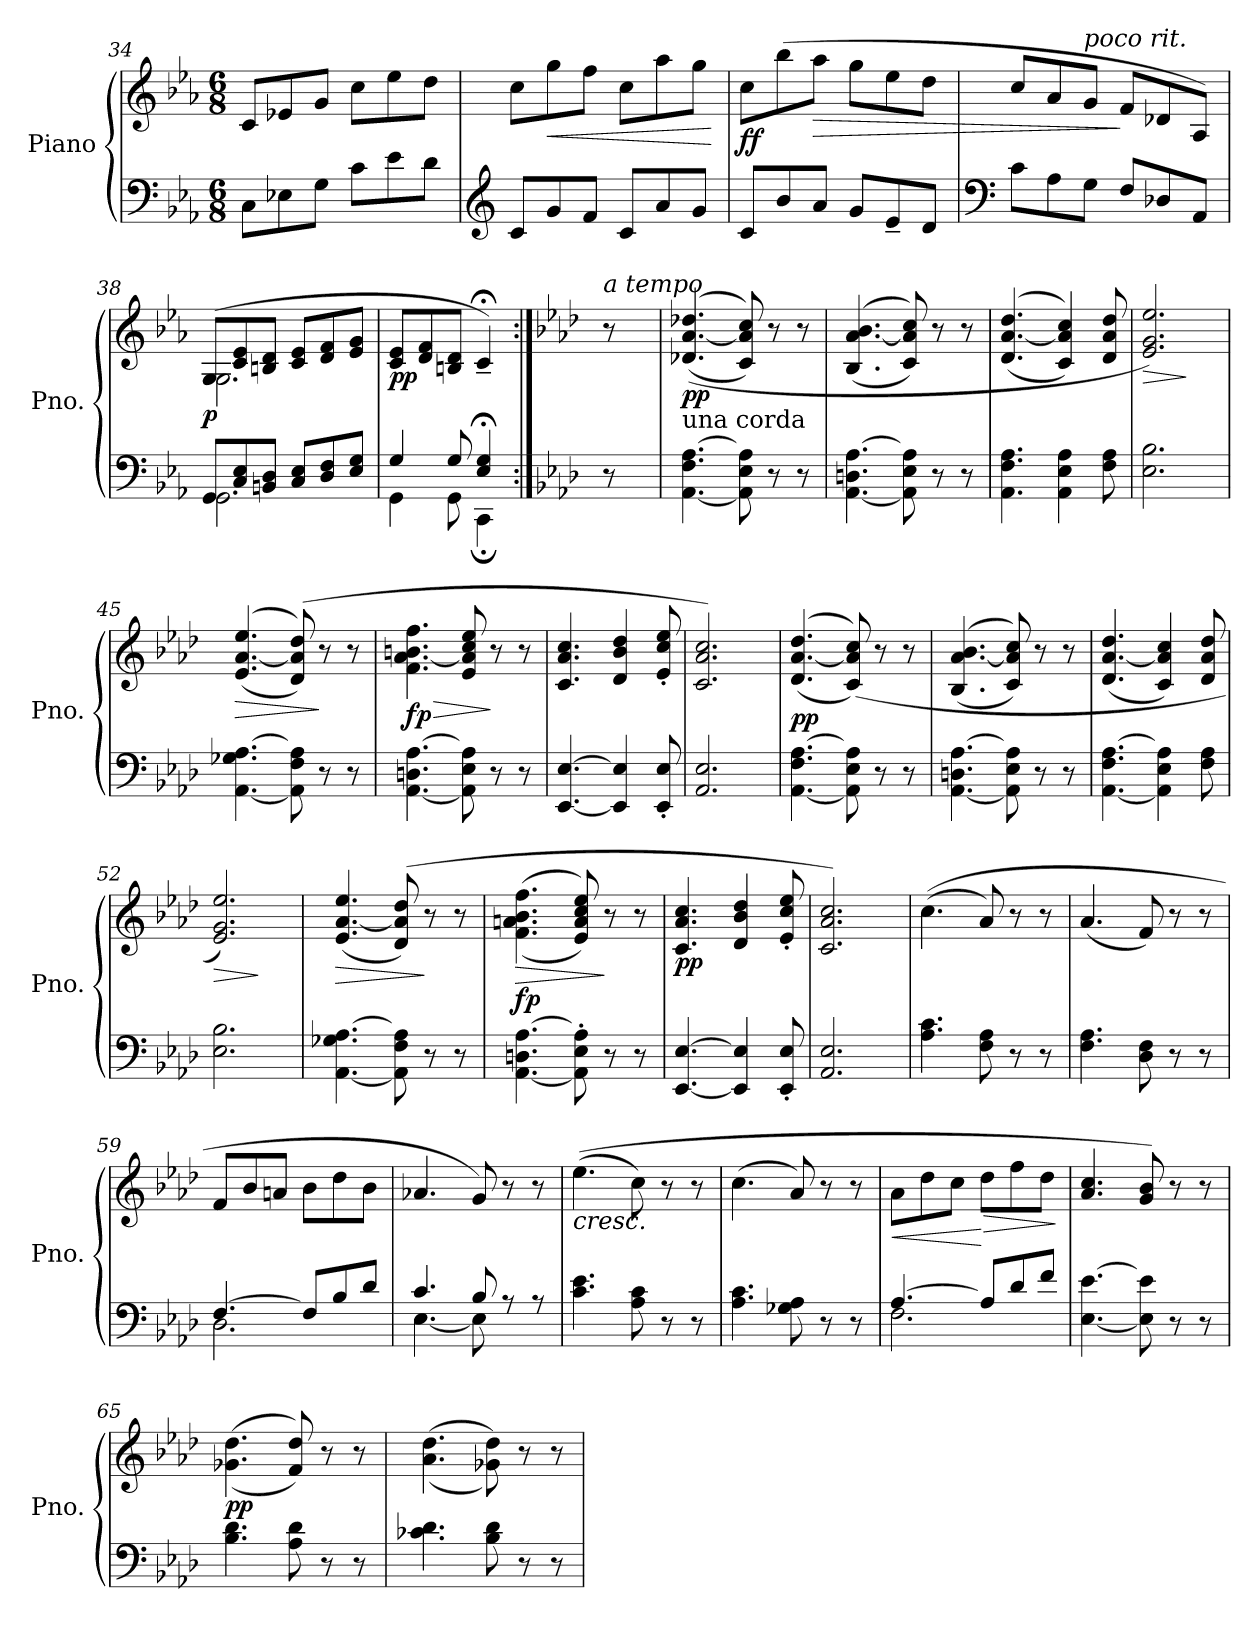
**kern	**kern	**dynam
*part1	*part1	*part1
*staff2	*staff1	*staff1/2
*I"Piano	*	*
*I'Pno.	*	*
*clefF4	*clefG2	*
*k[b-e-a-]	*k[b-e-a-]	*
*M6/8	*M6/8	*
=34	=34	=34
8C\L	8c/L	.
8E-X\	8e-X/	.
8G\J	8g/J	.
8c\L	8cc\L	.
8e-\	8ee-\	.
8d\J	8dd\J	.
!!LO:LB:g=z
=35	=35	=35
*clefG2	*	*
8c/L	8cc\L	.
!	!	!LO:HP:b
8g/	8gg\	<
8f/J	8ff\J	.
8c/L	8cc\L	.
8a-/	8aa-\	.
8g/J	8gg\J	.
.	.	[
=36	=36	=36
!	!	!LO:DY:b
8c/L	8cc\L	ff
8b-/	(>8bb-\	.
!	!	!LO:HP:b
8a-/J	8aa-\J	>
8g/L	8gg\L	.
8e-~/	8ee-\	.
8d/J	8dd\J	.
=37	=37	=37
*clefF4	*	*
8c\L	8cc/L	.
8A-\	8a-/	.
!	!LO:TX:a:i:t=poco rit.	!
8G\J	8g/J	.
8F/L	8f/L	]
8D-X/	8d-X/	.
8AA-/J	8A-/J)	.
=38	=38	=38
*^	*^	*
!	!	!	!	!LO:DY:b
8GG/L	2.GG\	(>8G/L	2.G\	p
8C/ 8E-/	.	8c/ 8e-/	.	.
8BBn/ 8D/J	.	8Bn/ 8d/J	.	.
8C/ 8E-/L	.	8c/ 8e-/L	.	.
8D/ 8F/	.	8d/ 8f/	.	.
8E-/ 8G/J	.	8e-/ 8g/J	.	.
*	*	*v	*v	*
=39	=39	=39	=39
!	!	!	!LO:DY:b
4G/	4GG\	8c/ 8e-/L	pp
.	.	8d/ 8f/	.
8G/	8GG\	8Bn/ 8d/J	.
4E-/;< 4G/;<	4CC;\	4c;<~/)	.
*v	*v	*	*
!!LO:LB:g=z
=40:|!	=40:|!	=40:|!
*k[b-e-a-d-]	*k[b-e-a-d-]	*
*^	*	*
!	!	!LO:TX:a:i:t=a tempo	!
*v	*v	*	*
8r	8r	.
=41	=41	=41
!	!LO:TX:b:t=una corda	!
!	!	!LO:DY:b
[4.AA-\ 4.F\ [4.A-\	(<(<(<4.d-X/ [4.a-/ 4.dd-X/	pp
8AA-\] 8E-\ 8A-\]	8c/ 8a-/] 8cc/))	.
8r	8r	.
8r	8r	.
=42	=42	=42
[4.AA-\ 4.Dn\ [4.A-\	(<(<4.B-/ [4.a-/ 4.b-/	.
8AA-\] 8E-\ 8A-\]	8c/ 8a-/] 8cc/))	.
8r	8r	.
8r	8r	.
=43	=43	=43
4.AA-\ 4.F\ 4.A-\	(<(<4.d-/ [4.a-/ 4.dd-/	.
4AA-\ 4E-\ 4A-\	4c/ 4a-/] 4cc/))	.
8F\ 8A-\	8d-/ 8a-/ 8dd-/	.
=44	=44	=44
!	!	!LO:HP:b
2.E-\ 2.B-\	2.e-/ 2.g/ 2.ee-/)	>
.	.	]
=45	=45	=45
!	!	!LO:HP:b
[4.AA-\< 4.G-X\< [4.A-\<	(<(<4.e-/ [4.a-/ 4.ee-/	>
8AA-\] 8F\ 8A-\]	(>8d-/ 8a-/] 8dd-/))	.
8r	8r	]
8r	8r	.
=46	=46	=46
!	!	!LO:HP:b
!	!	!LO:DY:n=1:b
[4.AA-\< 4.Dn\< [4.A-\<	4.f\ [4.a-\ 4.bn\ 4.ff\	> fp
8AA-\]< 8E-\< 8A-\]<	8e-/ 8a-/] 8cc/ 8ee-/	.
8r	8r	]
8r	8r	.
=47	=47	=47
[4.EE-/ [4.E-/	4.c/ 4.a-/ 4.cc/	.
4EE-/] 4E-/]	4d-/ 4b-/ 4dd-/	.
8EE-/' 8E-/'	8e-/' 8cc/' 8ee-/'	.
=48	=48	=48
2.AA-/ 2.E-/	2.c/ 2.a-/ 2.cc/)	.
!!LO:LB:g=z
=49	=49	=49
!	!	!LO:DY:a=2
[4.AA-\ 4.F\ [4.A-\	(<(<4.d-/ [4.a-/ 4.dd-/	pp
8AA-\] 8E-\ 8A-\]	(<8c/ 8a-/] 8cc/))	.
8r	8r	.
8r	8r	.
=50	=50	=50
[4.AA-\ 4.Dn\ [4.A-\	(<(<4.B-/ [4.a-/ 4.b-/	.
8AA-\] 8E-\ 8A-\]	8c/ 8a-/] 8cc/))	.
8r	8r	.
8r	8r	.
=51	=51	=51
[4.AA-\ 4.F\ [4.A-\	(<4.d-/ [4.a-/ 4.dd-/	.
4AA-\] 4E-\ 4A-\]	4c/ 4a-/] 4cc/)	.
8F\ 8A-\	8d-/ 8a-/ 8dd-/	.
=52	=52	=52
!	!	!LO:HP:b
2.E-\ 2.B-\	2.e-/ 2.g/ 2.ee-/)	>
.	.	]
=53	=53	=53
!	!	!LO:HP:b
[4.AA-\ 4.G-X\ [4.A-\	(<4.e-/ [4.a-/ 4.ee-/	>
8AA-\] 8F\ 8A-\]	(>8d-/ 8a-/] 8dd-/)	.
8r	8r	]
8r	8r	.
=54	=54	=54
!	!	!LO:HP:b
!	!	!LO:DY:n=1:a=2
[4.AA-\ 4.Dn\ [4.A-\	(>(>4.f\ 4.an\ 4.b-\ 4.ff\	> fp
8AA-\]' 8E-\' 8A-\]'	8e-/ 8a/ 8cc/ 8ee-/))	.
8r	8r	]
8r	8r	.
=55	=55	=55
!	!	!LO:DY:b
[4.EE-/ [4.E-/	4.c/ 4.a-/ 4.cc/	pp
4EE-/] 4E-/]	4d-/ 4b-/ 4dd-/	.
8EE-/' 8E-/'	8e-/' 8cc/' 8ee-/'	.
=56	=56	=56
2.AA-/ 2.E-/	2.c/ 2.a-/ 2.cc/)	.
!!LO:LB:g=z
=57	=57	=57
4.A-\ 4.c\	(>(>4.cc\	.
8F\ 8A-\	8a-/)	.
8r	8r	.
8r	8r	.
=58	=58	=58
4.F\ 4.A-\	(<4.a-/	.
8D-\ 8F\	8f/)	.
8r	8r	.
8r	8r	.
=59	=59	=59
*^	*	*
[4.F/	2.D-\	8f/L	.
.	.	8b-/	.
.	.	8an/J	.
8F/L]	.	8b-\L	.
8B-/	.	8dd-\	.
8d-/J	.	8b-\J	.
=60	=60	=60	=60
4.c/	[4.E-\	4.a-X/	.
8B-/	8E-\]	8g/)	.
4ryy	8rA	8r	.
.	8rA	8r	.
=61	=61	=61	=61
!	!	!LO:TX:b:i:t=cresc.	!
*v	*v	*	*
4.c\ 4.e-\	(>(>4.ee-\	.
8A-\ 8c\	8cc\)	.
8r	8r	.
8r	8r	.
=62	=62	=62
4.A-\ 4.c\	(>4.cc\	.
8G-X\ 8A-\	8a-/)	.
8r	8r	.
8r	8r	.
=63	=63	=63
*^	*	*
!	!	!	!LO:HP:b
[4.A-/	2.F\	8a-\L	<
.	.	8dd-\	.
.	.	8cc\J	.
!	!	!	!LO:HP:n=1:b
8A-/L]	.	8dd-\L	[ >
8d-/	.	8ff\	.
8f/J	.	8dd-\J	.
*v	*v	*	*
.	.	]
=64	=64	=64
[4.E-\ [4.e-\	4.a-/ 4.cc/	.
8E-\] 8e-\]	8g/ 8b-/)	.
8r	8r	.
8r	8r	.
!!LO:PB:g=z
=65	=65	=65
!	!	!LO:DY:b
4.B-\ 4.d-\	(>(>4.g-X\ 4.dd-\	pp
8A-\ 8d-\	8f/ 8dd-/))	.
8r	8r	.
8r	8r	.
=66	=66	=66
4.c-X\ 4.d-\	(>(>4.a-\ 4.dd-\	.
8B-\ 8d-\	8g-X\ 8dd-\))	.
8r	8r	.
8r	8r	.
=	=	=
*-	*-	*-
